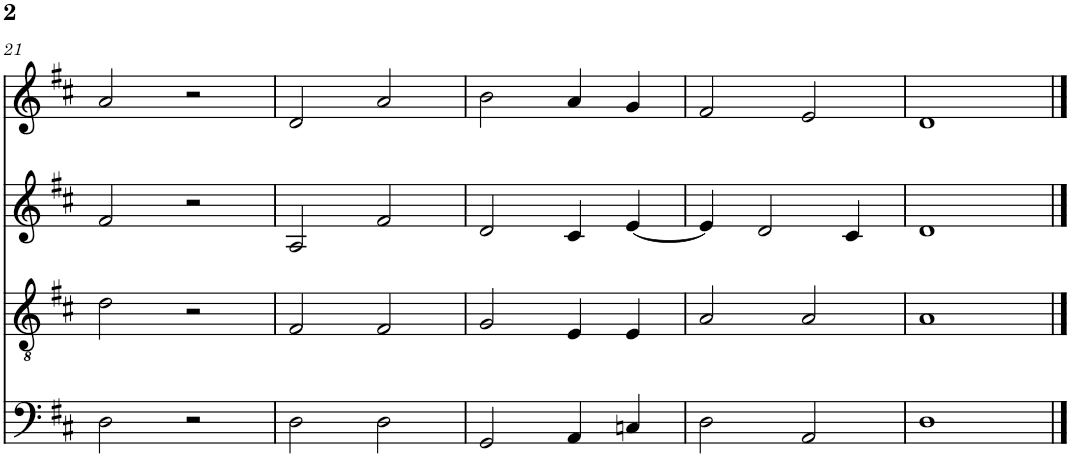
**kern	**kern	**kern	**kern
*part4	*part3	*part2	*part1
*staff4	*staff3	*staff2	*staff1
*I"Piano	*I"Piano	*I"Piano	*I"Piano
*I'Pno	*I'Pno	*I'Pno	*I'Pno
!!LO:PB:g=z
*clefF4	*clefGv2	*clefG2	*clefG2
*k[f#c#]	*k[f#c#]	*k[f#c#]	*k[f#c#]
*M4/4	*M4/4	*M4/4	*M4/4
=21	=21	=21	=21
2D\	2d\	2f#/	2a/
2r	2r	2r	2r
=22	=22	=22	=22
2D\	2F#/	2A/	2d/
2D\	2F#/	2f#/	2a/
=23	=23	=23	=23
2GG/	2G/	2d/	2b\
4AA/	4E/	4c#/	4a/
4Cn/	4E/	[4e/	4g/
=24	=24	=24	=24
2D\	2A/	4e/]	2f#/
.	.	2d/	.
2AA/	2A/	.	2e/
.	.	4c#/	.
=25	=25	=25	=25
1D	1A	1d	1d
==	==	==	==
*-	*-	*-	*-
